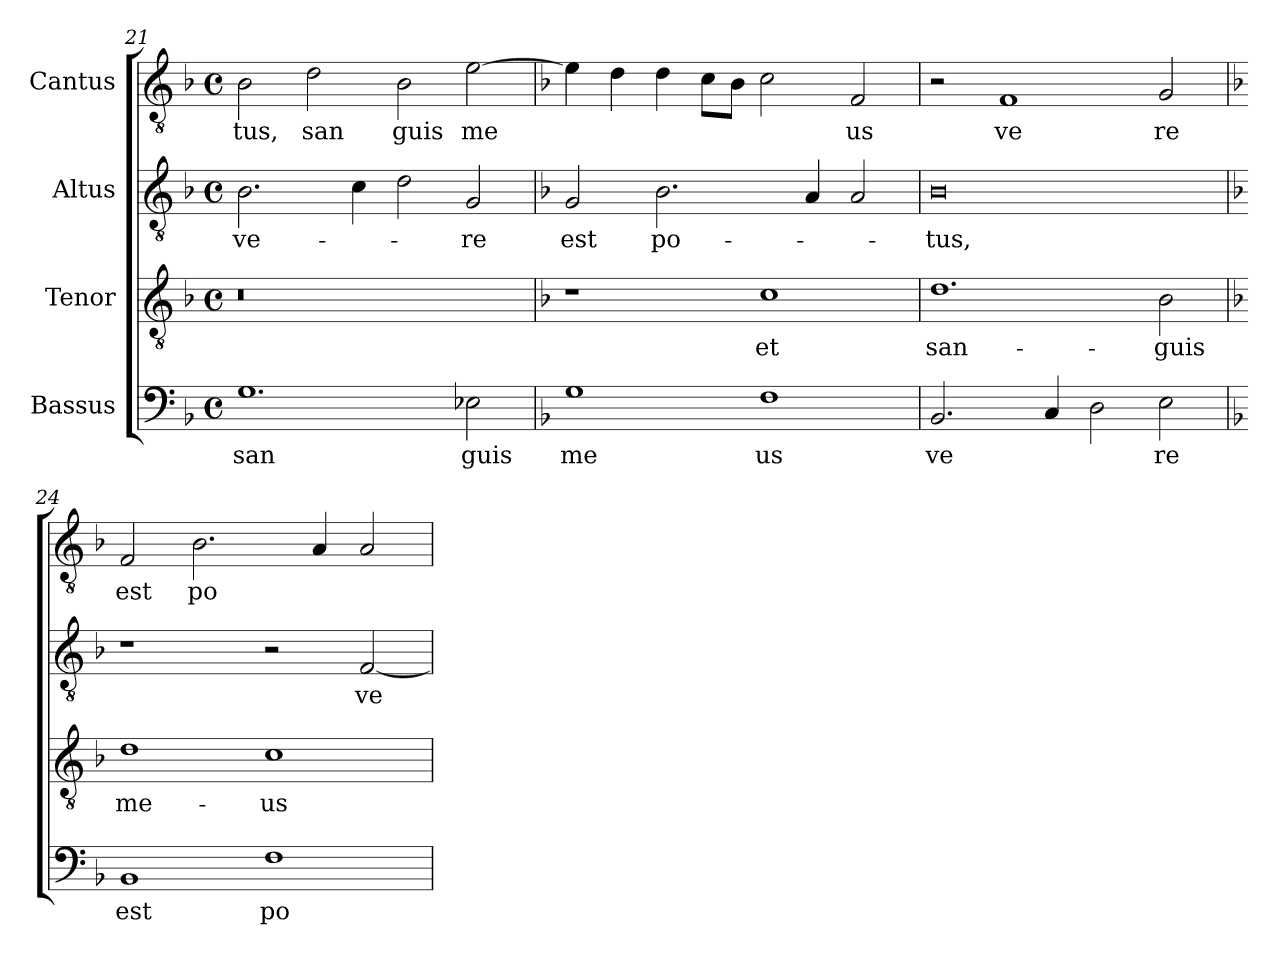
**kern	**text	**kern	**text	**kern	**text	**kern	**text
*part4	*part4	*part3	*part3	*part2	*part2	*part1	*part1
*staff4	*staff4	*staff3	*staff3	*staff2	*staff2	*staff1	*staff1
*I"Bassus	*	*I"Tenor	*	*I"Altus	*	*I"Cantus	*
!!LO:LB:g=z
*clefF4	*	*clefGv2	*	*clefGv2	*	*clefGv2	*
*k[b-]	*	*k[b-]	*	*k[b-]	*	*k[b-]	*
*F:	*	*F:	*	*F:	*	*F:	*
*M4/4	*	*M4/4	*	*M4/4	*	*M4/4	*
*met(c)	*	*met(c)	*	*met(c)	*	*met(c)	*
=21	=21	=21	=21	=21	=21	=21	=21
!	!LO:LY:b:cj	!	!	!	!LO:LY:b:cj	!	!LO:LY:b:cj
1.G	san	0r	.	2.B-\	ve-	2B-\	-tus,
!	!	!	!	!	!	!	!LO:LY:b:cj
.	.	.	.	.	.	2d\	san
.	.	.	.	4c\	.	.	.
!	!	!	!	!	!	!	!LO:LY:b:cj
.	.	.	.	2d\	.	2B-\	guis
!	!LO:LY:b:cj	!	!	!	!LO:LY:b:cj	!	!LO:LY:b
2E-X\	guis	.	.	2G/	-re	[>2e\	me
=22	=22	=22	=22	=22	=22	=22	=22
*	*	*	*	*	*	*k[b-]	*
*	*	*	*	*	*	*F:	*
!	!LO:LY:b:cj	!	!	!	!LO:LY:b:cj	!	!
1G	me	1r	.	2G/	est	4e\]	.
.	.	.	.	.	.	4d\	.
!	!	!	!	!	!LO:LY:b:cj	!	!
.	.	.	.	2.B-\	po-	4d\	.
.	.	.	.	.	.	8c\L	.
.	.	.	.	.	.	8B-\J	.
!	!LO:LY:b:cj	!	!LO:LY:b:cj	!	!	!	!
1F	us	1c	et	.	.	2c\	.
.	.	.	.	4A/	.	.	.
!	!	!	!	!	!	!	!LO:LY:b:cj
.	.	.	.	2A/	.	2F/	us
=23	=23	=23	=23	=23	=23	=23	=23
!	!LO:LY:b:cj	!	!LO:LY:b:cj	!	!LO:LY:b:cj	!	!
2.BB-/	ve	1.d	san-	0B-	-tus,	2r	.
!	!	!	!	!	!	!	!LO:LY:b:cj
.	.	.	.	.	.	1F	ve
4C/	.	.	.	.	.	.	.
2D\	.	.	.	.	.	.	.
!	!LO:LY:b:cj	!	!LO:LY:b:cj	!	!	!	!LO:LY:b:cj
2E\	re	2B-\	-guis	.	.	2G/	re
=24	=24	=24	=24	=24	=24	=24	=24
*k[b-]	*	*	*	*	*	*	*
*F:	*	*	*	*	*	*	*
!	!LO:LY:b:cj	!	!LO:LY:b:cj	!	!	!	!LO:LY:b:cj
1BB-	est	1d	me-	1r	.	2F/	est
!	!	!	!	!	!	!	!LO:LY:b:cj
.	.	.	.	.	.	2.B-\	po
!	!LO:LY:b:cj	!	!LO:LY:b:cj	!	!	!	!
1F	po	1c	-us	2r	.	.	.
.	.	.	.	.	.	4A/	.
!	!	!	!	!	!LO:LY:b:cj	!	!
.	.	.	.	[<2F/	ve-	2A/	.
=	=	=	=	=	=	=	=
*-	*-	*-	*-	*-	*-	*-	*-
